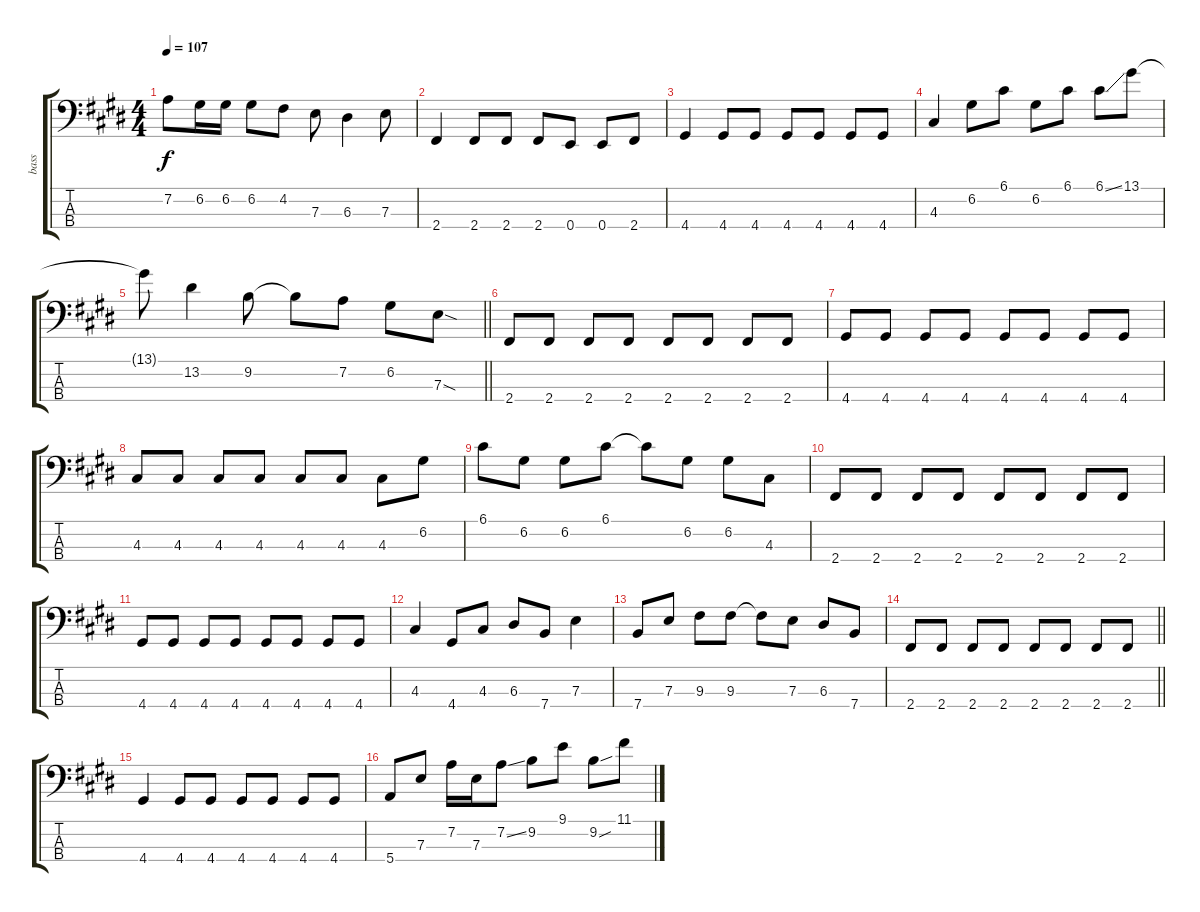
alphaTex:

\track ("bass" "bass") {instrument electricbasspick}
\staff {score tabs}
\tuning (G2 D2 A1 E1) {hide}
\ts (4 4)
\tempo 107
\clef f4
\ks e
7.2.8{dy f} 6.2.16 6.2.16 6.2.8 4.2.8 7.3.8 6.3.4 7.3.8 |
2.4.4 2.4.8 2.4.8 2.4.8 0.4.8 0.4.8 2.4.8 |
4.4.4 4.4.8 4.4.8 4.4.8 4.4.8 4.4.8 4.4.8 |
4.3.4 6.2.8 6.1.8 6.2.8 6.1.8 6.1{ss}.8 13.1.8 |
\barLineRight lightlight
13.1{t}.8 13.2.4 9.2.8 9.2{t}.8 7.2.8 6.2.8 7.3{sod}.8 |
2.4.8 2.4.8 2.4.8 2.4.8 2.4.8 2.4.8 2.4.8 2.4.8 |
4.4.8 4.4.8 4.4.8 4.4.8 4.4.8 4.4.8 4.4.8 4.4.8 |
4.3.8 4.3.8 4.3.8 4.3.8 4.3.8 4.3.8 4.3.8 6.2.8 |
6.1.8 6.2.8 6.2.8 6.1.8 6.1{t}.8 6.2.8 6.2.8 4.3.8 |
2.4.8 2.4.8 2.4.8 2.4.8 2.4.8 2.4.8 2.4.8 2.4.8 |
4.4.8 4.4.8 4.4.8 4.4.8 4.4.8 4.4.8 4.4.8 4.4.8 |
4.3.4 4.4.8 4.3.8 6.3.8 7.4.8 7.3.4 |
7.4.8 7.3.8 9.3.8 9.3.8 9.3{t}.8 7.3.8 6.3.8 7.4.8 |
\barLineRight lightlight
2.4.8 2.4.8 2.4.8 2.4.8 2.4.8 2.4.8 2.4.8 2.4.8 |
4.4.4 4.4.8 4.4.8 4.4.8 4.4.8 4.4.8 4.4.8 |
5.4.8 7.3.8 7.2.16 7.3.16 7.2{ss}.8 9.2.8 9.1.8 9.2{sou}.8 11.1.8
